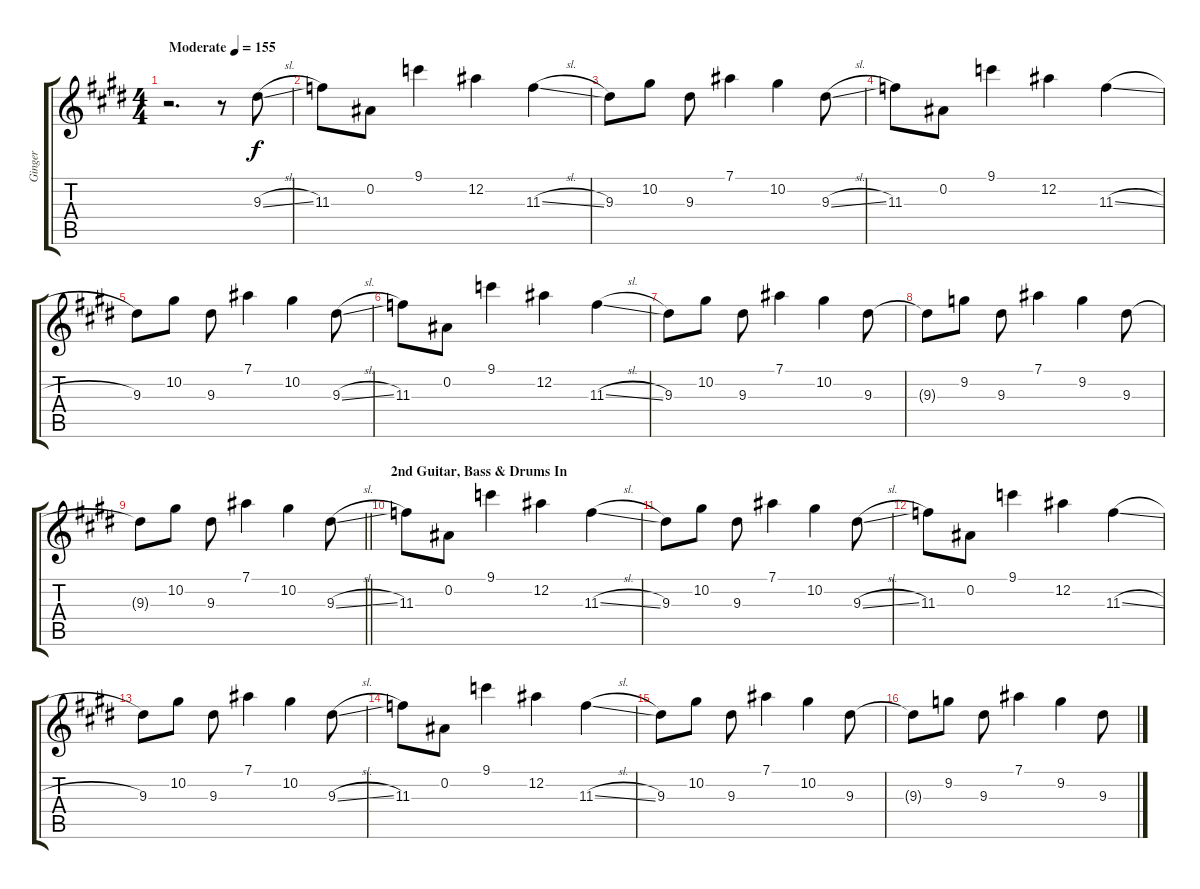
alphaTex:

\track ("Ginger" "Ginger") {instrument distortionguitar}
\staff {score tabs}
\tuning (Eb4 Bb3 Gb3 Db3 Ab2 Eb2) {hide}
\ts (4 4)
\tempo (155 "Moderate")
\clef g2
\ks e
r.2{d dy f instrument distortionguitar} r.8 9.3{sl}.8 |
11.3.8 0.2.8 9.1.4 12.2.4 11.3{sl}.4 |
9.3.8 10.2.8 9.3.8 7.1.4 10.2.4 9.3{sl}.8 |
11.3.8 0.2.8 9.1.4 12.2.4 11.3{sl}.4 |
9.3.8 10.2.8 9.3.8 7.1.4 10.2.4 9.3{sl}.8 |
11.3.8 0.2.8 9.1.4 12.2.4 11.3{sl}.4 |
9.3.8 10.2.8 9.3.8 7.1.4 10.2.4 9.3.8 |
9.3{t}.8 9.2.8 9.3.8 7.1.4 9.2.4 9.3.8 |
\barLineRight lightlight
9.3{t}.8 10.2.8 9.3.8 7.1.4 10.2.4 9.3{sl}.8 |
\section ("" "2nd Guitar, Bass & Drums In")
11.3.8 0.2.8 9.1.4 12.2.4 11.3{sl}.4 |
9.3.8 10.2.8 9.3.8 7.1.4 10.2.4 9.3{sl}.8 |
11.3.8 0.2.8 9.1.4 12.2.4 11.3{sl}.4 |
9.3.8 10.2.8 9.3.8 7.1.4 10.2.4 9.3{sl}.8 |
11.3.8 0.2.8 9.1.4 12.2.4 11.3{sl}.4 |
9.3.8 10.2.8 9.3.8 7.1.4 10.2.4 9.3.8 |
9.3{t}.8 9.2.8 9.3.8 7.1.4 9.2.4 9.3.8
